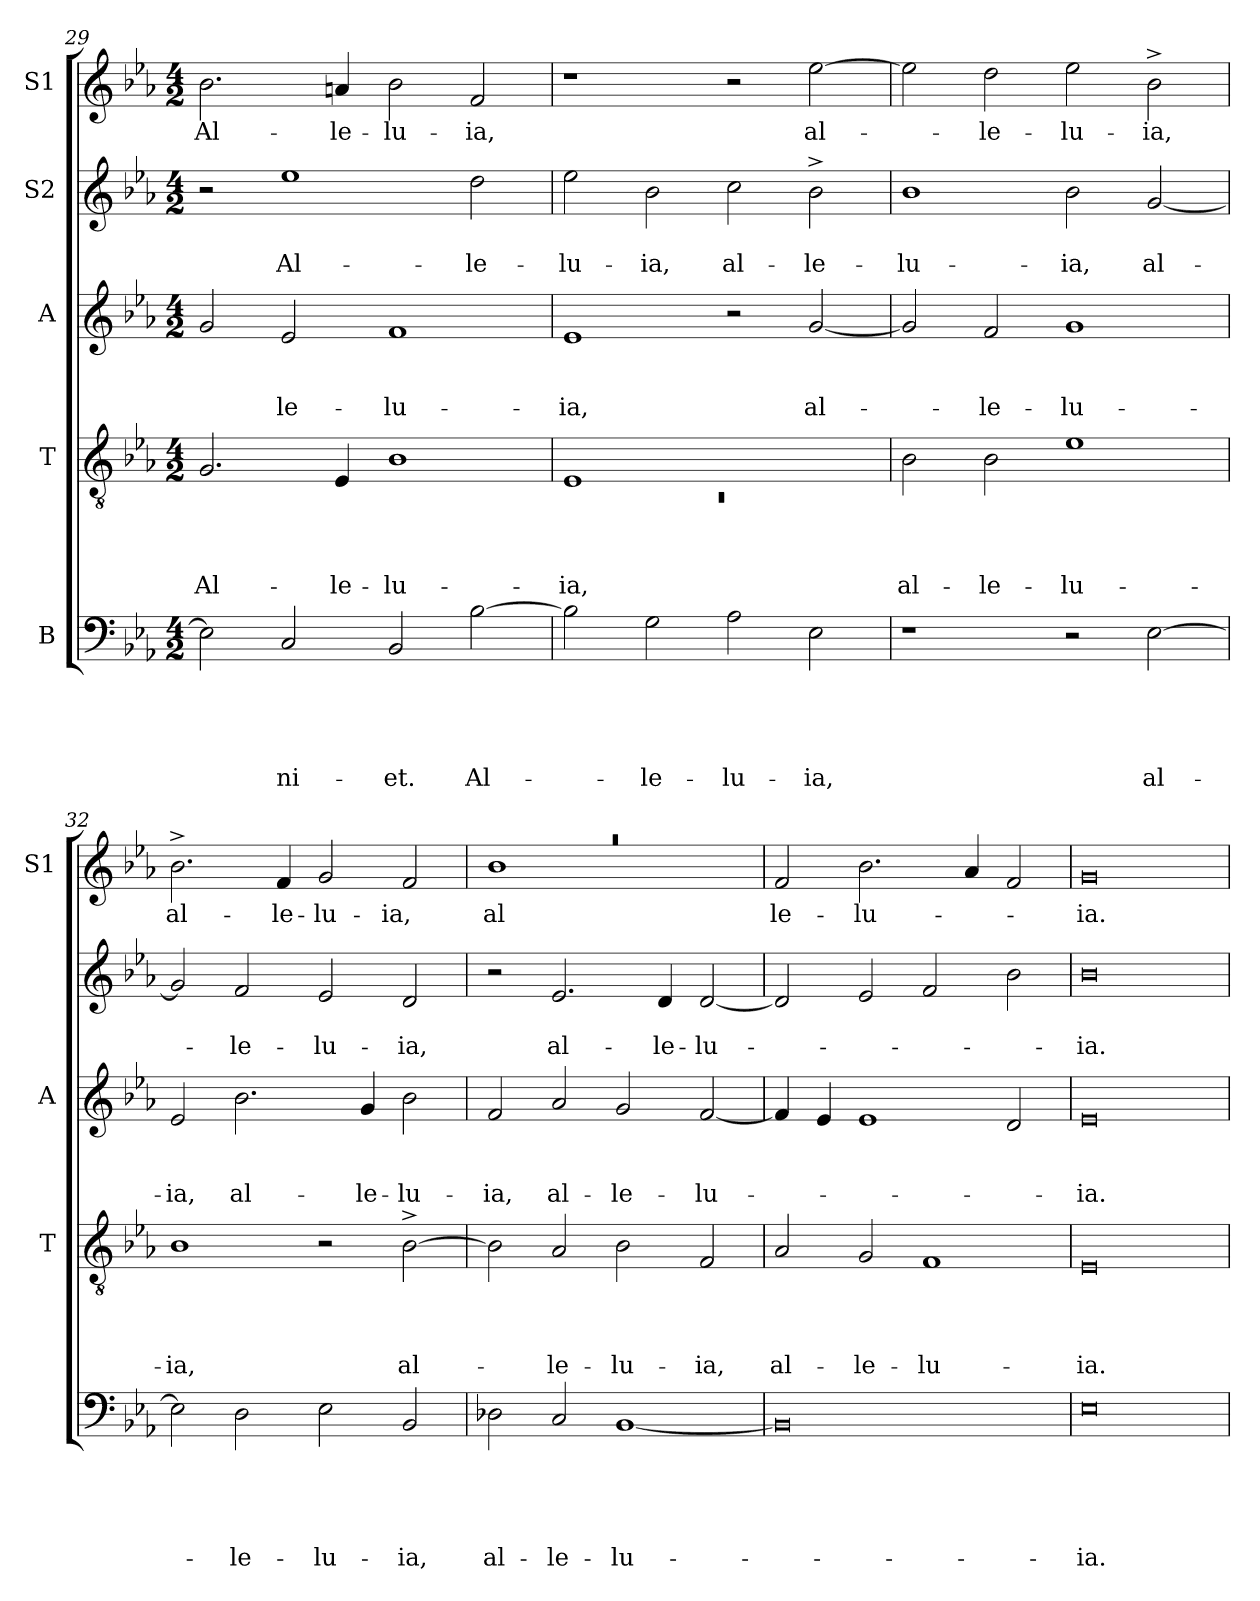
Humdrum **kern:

**kern	**text	**text	**text	**text	**text	**kern	**text	**text	**text	**text	**kern	**text	**text	**text	**kern	**text	**text	**kern	**text
*part5	*part5	*part5	*part5	*part5	*part5	*part4	*part4	*part4	*part4	*part4	*part3	*part3	*part3	*part3	*part2	*part2	*part2	*part1	*part1
*staff5	*staff5	*staff5	*staff5	*staff5	*staff5	*staff4	*staff4	*staff4	*staff4	*staff4	*staff3	*staff3	*staff3	*staff3	*staff2	*staff2	*staff2	*staff1	*staff1
*I"B	*	*	*	*	*	*I"T	*	*	*	*	*I"A	*	*	*	*I"S2	*	*	*I"S1	*
*	*	*	*	*	*	*I'T	*	*	*	*	*I'A	*	*	*	*	*	*	*I'S1	*
*clefF4	*	*	*	*	*	*clefGv2	*	*	*	*	*clefG2	*	*	*	*clefG2	*	*	*clefG2	*
*k[b-e-a-]	*	*	*	*	*	*k[b-e-a-]	*	*	*	*	*k[b-e-a-]	*	*	*	*k[b-e-a-]	*	*	*k[b-e-a-]	*
*E-:	*	*	*	*	*	*E-:	*	*	*	*	*E-:	*	*	*	*E-:	*	*	*E-:	*
*M4/2	*	*	*	*	*	*M4/2	*	*	*	*	*M4/2	*	*	*	*M4/2	*	*	*M4/2	*
=29	=29	=29	=29	=29	=29	=29	=29	=29	=29	=29	=29	=29	=29	=29	=29	=29	=29	=29	=29
!	!	!	!	!	!	!	!	!	!	!LO:LY:b	!	!	!	!	!	!	!	!	!LO:LY:b
2E-\]	.	.	.	.	.	2.G/	.	.	.	Al-	2g/	.	.	.	2r	.	.	2.b-\	Al-
!	!	!	!	!	!LO:LY:b	!	!	!	!	!	!	!	!	!LO:LY:b	!	!	!LO:LY:b	!	!
2C/	.	.	.	.	-ni-	.	.	.	.	.	2e-/	.	.	-le-	1ee-	.	Al-	.	.
!	!	!	!	!	!	!	!	!	!	!LO:LY:b	!	!	!	!	!	!	!	!	!LO:LY:b
.	.	.	.	.	.	4E-/	.	.	.	-le-	.	.	.	.	.	.	.	4an/	-le-
!	!	!	!	!	!LO:LY:b	!	!	!	!	!LO:LY:b	!	!	!	!LO:LY:b	!	!	!	!	!LO:LY:b
2BB-/	.	.	.	.	-et.	1B-	.	.	.	-lu-	1f	.	.	-lu-	.	.	.	2b-\	-lu-
!	!	!	!	!	!LO:LY:b	!	!	!	!	!	!	!	!	!	!	!	!LO:LY:b	!	!LO:LY:b
[>2B-\	.	.	.	.	Al-	.	.	.	.	.	.	.	.	.	2dd\	.	-le-	2f/	-ia,
=30	=30	=30	=30	=30	=30	=30	=30	=30	=30	=30	=30	=30	=30	=30	=30	=30	=30	=30	=30
*	*	*	*	*	*	*^	*	*	*	*	*	*	*	*	*	*	*	*	*
!	!	!	!	!	!	!	!LO:N:vis=1	!	!	!	!LO:LY:b	!	!	!	!LO:LY:b	!	!	!LO:LY:b	!	!
2B-\]	.	.	.	.	.	1E-	0rC	.	.	.	-ia,	1e-	.	.	-ia,	2ee-\	.	-lu-	1r	.
!	!	!	!	!	!LO:LY:b	!	!	!	!	!	!	!	!	!	!	!	!	!LO:LY:b	!	!
2G\	.	.	.	.	-le-	.	.	.	.	.	.	.	.	.	.	2b-\	.	-ia,	.	.
!	!	!	!	!	!LO:LY:b	!	!	!	!	!	!	!	!	!	!	!	!	!LO:LY:b	!	!
2A-\	.	.	.	.	-lu-	1ryy	.	.	.	.	.	2r	.	.	.	2cc\	.	al-	2r	.
!	!	!	!	!	!LO:LY:b	!	!	!	!	!	!	!	!	!	!LO:LY:b	!	!	!LO:LY:b	!	!LO:LY:b
2E-\	.	.	.	.	-ia,	.	.	.	.	.	.	[<2g/	.	.	al-	2b-^>\	.	-le-	[<2ee-\	al-
*	*	*	*	*	*	*v	*v	*	*	*	*	*	*	*	*	*	*	*	*	*
!!LO:LB:g=z
=31	=31	=31	=31	=31	=31	=31	=31	=31	=31	=31	=31	=31	=31	=31	=31	=31	=31	=31	=31
!	!	!	!	!	!	!	!	!	!	!LO:LY:b	!	!	!	!	!	!	!LO:LY:b	!	!
1r	.	.	.	.	.	2B-\	.	.	.	al-	2g/]	.	.	.	1b-	.	-lu-	2ee-\]	.
!	!	!	!	!	!	!	!	!	!	!LO:LY:b	!	!	!	!LO:LY:b	!	!	!	!	!LO:LY:b
.	.	.	.	.	.	2B-\	.	.	.	-le-	2f/	.	.	-le-	.	.	.	2dd\	-le-
!	!	!	!	!	!	!	!	!	!	!LO:LY:b	!	!	!	!LO:LY:b	!	!	!LO:LY:b	!	!LO:LY:b
2r	.	.	.	.	.	1e-	.	.	.	-lu-	1g	.	.	-lu-	2b-\	.	-ia,	2ee-\	-lu-
!	!	!	!	!	!LO:LY:b	!	!	!	!	!	!	!	!	!	!	!	!LO:LY:b	!	!LO:LY:b
[>2E-\	.	.	.	.	al-	.	.	.	.	.	.	.	.	.	[<2g/	.	al-	2b-^>\	-ia,
=32	=32	=32	=32	=32	=32	=32	=32	=32	=32	=32	=32	=32	=32	=32	=32	=32	=32	=32	=32
!	!	!	!	!	!	!	!	!	!	!LO:LY:b	!	!	!	!LO:LY:b	!	!	!	!	!LO:LY:b
2E-\]	.	.	.	.	.	1B-	.	.	.	-ia,	2e-/	.	.	-ia,	2g/]	.	.	2.b-^>\	al-
!	!	!	!	!	!LO:LY:b	!	!	!	!	!	!	!	!	!LO:LY:b	!	!	!LO:LY:b	!	!
2D\	.	.	.	.	-le-	.	.	.	.	.	2.b-\	.	.	al-	2f/	.	-le-	.	.
!	!	!	!	!	!	!	!	!	!	!	!	!	!	!	!	!	!	!	!LO:LY:b
.	.	.	.	.	.	.	.	.	.	.	.	.	.	.	.	.	.	4f/	-le-
!	!	!	!	!	!LO:LY:b	!	!	!	!	!	!	!	!	!	!	!	!LO:LY:b	!	!LO:LY:b
2E-\	.	.	.	.	-lu-	2r	.	.	.	.	.	.	.	.	2e-/	.	-lu-	2g/	-lu-
!	!	!	!	!	!	!	!	!	!	!	!	!	!	!LO:LY:b	!	!	!	!	!
.	.	.	.	.	.	.	.	.	.	.	4g/	.	.	-le-	.	.	.	.	.
!	!	!	!	!	!LO:LY:b	!	!	!	!	!LO:LY:b	!	!	!	!LO:LY:b	!	!	!LO:LY:b	!	!LO:LY:b
2BB-/	.	.	.	.	-ia,	[>2B-^>\	.	.	.	al-	2b-\	.	.	-lu-	2d/	.	-ia,	2f/	-ia,
=33	=33	=33	=33	=33	=33	=33	=33	=33	=33	=33	=33	=33	=33	=33	=33	=33	=33	=33	=33
!	!	!	!	!	!LO:LY:b	!	!	!	!	!	!	!	!	!LO:LY:b	!	!	!	!LO:N:vis=1	!LO:LY:b
*	*	*	*	*	*	*	*	*	*	*	*	*	*	*	*	*	*	*^	*
2D-X\	.	.	.	.	al-	2B-\]	.	.	.	.	2f/	.	.	-ia,	2r	.	.	0raa	1b-	al-
!	!	!	!	!	!LO:LY:b	!	!	!	!	!LO:LY:b	!	!	!	!LO:LY:b	!	!	!LO:LY:b	!	!	!
2C/	.	.	.	.	-le-	2A-/	.	.	.	-le-	2a-/	.	.	al-	2.e-/	.	al-	.	.	.
!	!	!	!	!	!LO:LY:b	!	!	!	!	!LO:LY:b	!	!	!	!LO:LY:b	!	!	!	!	!	!
[<1BB-	.	.	.	.	-lu-	2B-\	.	.	.	-lu-	2g/	.	.	-le-	.	.	.	.	1ryy	.
!	!	!	!	!	!	!	!	!	!	!	!	!	!	!	!	!	!LO:LY:b	!	!	!
.	.	.	.	.	.	.	.	.	.	.	.	.	.	.	4d/	.	-le-	.	.	.
!	!	!	!	!	!	!	!	!	!	!LO:LY:b	!	!	!	!LO:LY:b	!	!	!LO:LY:b	!	!	!
.	.	.	.	.	.	2F/	.	.	.	-ia,	[<2f/	.	.	-lu-	[<2d/	.	-lu-	.	.	.
*	*	*	*	*	*	*	*	*	*	*	*	*	*	*	*	*	*	*v	*v	*
=34	=34	=34	=34	=34	=34	=34	=34	=34	=34	=34	=34	=34	=34	=34	=34	=34	=34	=34	=34
!	!	!	!	!	!	!	!	!	!	!LO:LY:b	!	!	!	!	!	!	!	!	!LO:LY:b
0BB-]	.	.	.	.	.	2A-/	.	.	.	al-	4f/]	.	.	.	2d/]	.	.	2f/	-le-
.	.	.	.	.	.	.	.	.	.	.	4e-/	.	.	.	.	.	.	.	.
!	!	!	!	!	!	!	!	!	!	!LO:LY:b	!	!	!	!	!	!	!	!	!LO:LY:b
.	.	.	.	.	.	2G/	.	.	.	-le-	1e-	.	.	.	2e-/	.	.	2.b-\	-lu-
!	!	!	!	!	!	!	!	!	!	!LO:LY:b	!	!	!	!	!	!	!	!	!
.	.	.	.	.	.	1F	.	.	.	-lu-	.	.	.	.	2f/	.	.	.	.
.	.	.	.	.	.	.	.	.	.	.	.	.	.	.	.	.	.	4a-/	.
.	.	.	.	.	.	.	.	.	.	.	2d/	.	.	.	2b-\	.	.	2f/	.
=35	=35	=35	=35	=35	=35	=35	=35	=35	=35	=35	=35	=35	=35	=35	=35	=35	=35	=35	=35
!	!	!	!	!	!LO:LY:b	!	!	!	!	!LO:LY:b	!	!	!	!LO:LY:b	!	!	!LO:LY:b	!	!LO:LY:b
0E-	.	.	.	.	-ia.	0E-	.	.	.	-ia.	0e-	.	.	-ia.	0b-	.	-ia.	0g	-ia.
=!	=!	=!	=!	=!	=!	=!	=!	=!	=!	=!	=!	=!	=!	=!	=!	=!	=!	=!	=!
*-	*-	*-	*-	*-	*-	*-	*-	*-	*-	*-	*-	*-	*-	*-	*-	*-	*-	*-	*-
